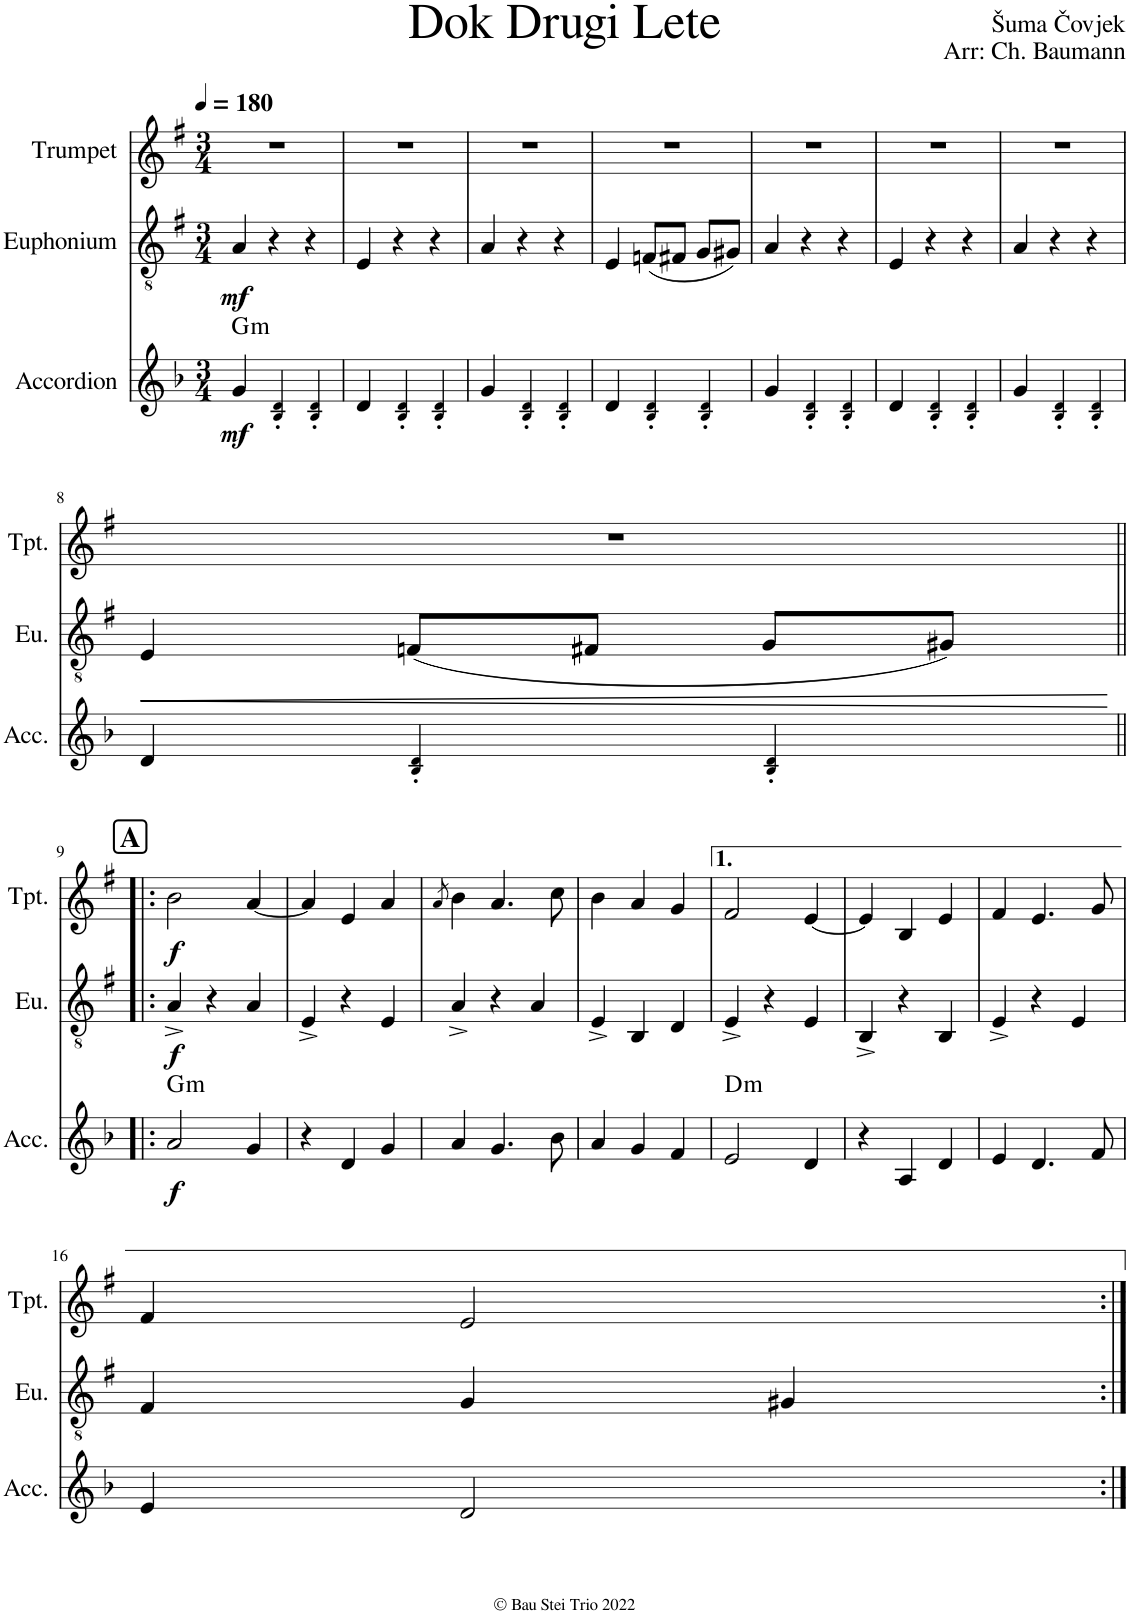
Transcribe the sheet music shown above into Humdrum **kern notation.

**kern	**dynam	**harte	**kern	**dynam	**kern	**dynam
*part3	*part3	*part3	*part2	*part2	*part1	*part1
*staff3	*staff3	*	*staff2	*staff2	*staff1	*staff1
*I"Accordion	*	*	*I"Euphonium	*	*I"Trumpet	*
*I'Acc.	*	*	*I'Eu.	*	*I'Tpt.	*
*clefG2	*	*	*clefGv2	*	*clefG2	*
*	*	*	*Trd1c2	*	*Trd1c2	*
*k[b-]	*	*	*k[f#]	*	*k[f#]	*
*M3/4	*	*	*M3/4	*	*M3/4	*
*MM180	*	*	*MM180	*	*MM180	*
=1	=1	=1	=1	=1	=1	=1
!	!LO:DY:b	!LO:H:kt=m	!	!LO:DY:b	!	!
4g/	mf	G:min	4A/	mf	2.r	.
4B-!/' 4d!/'	.	.	4r	.	.	.
4B-!/' 4d!/'	.	.	4r	.	.	.
=2	=2	=2	=2	=2	=2	=2
4d/	.	.	4E/	.	2.r	.
4B-!/' 4d!/'	.	.	4r	.	.	.
4B-!/' 4d!/'	.	.	4r	.	.	.
=3	=3	=3	=3	=3	=3	=3
4g/	.	.	4A/	.	2.r	.
4B-!/' 4d!/'	.	.	4r	.	.	.
4B-!/' 4d!/'	.	.	4r	.	.	.
=4	=4	=4	=4	=4	=4	=4
4d/	.	.	4E/	.	2.r	.
4B-!/' 4d!/'	.	.	(8Fn/L	.	.	.
.	.	.	8F#X/J	.	.	.
4B-!/' 4d!/'	.	.	8G/L	.	.	.
.	.	.	8G#X/J)	.	.	.
=5	=5	=5	=5	=5	=5	=5
4g/	.	.	4A/	.	2.r	.
4B-!/' 4d!/'	.	.	4r	.	.	.
4B-!/' 4d!/'	.	.	4r	.	.	.
=6	=6	=6	=6	=6	=6	=6
4d/	.	.	4E/	.	2.r	.
4B-!/' 4d!/'	.	.	4r	.	.	.
4B-!/' 4d!/'	.	.	4r	.	.	.
=7	=7	=7	=7	=7	=7	=7
4g/	.	.	4A/	.	2.r	.
4B-!/' 4d!/'	.	.	4r	.	.	.
4B-!/' 4d!/'	.	.	4r	.	.	.
!!LO:LB:g=z
=8	=8	=8	=8	=8	=8	=8
!	!	!	!	!LO:HP:b	!	!
4d/	.	.	4E/	<	2.r	.
4B-!/' 4d!/'	.	.	(8Fn/L	.	.	.
.	.	.	8F#X/J	.	.	.
4B-!/' 4d!/'	.	.	8G/L	.	.	.
.	.	.	8G#X/J)	.	.	.
.	.	.	.	[	.	.
!!LO:LB:g=z
!!LO:REH:place=s1:a:B:cj:fs=14:t=A
=9!|:	=9!|:	=9!|:	=9!|:	=9!|:	=9!|:	=9!|:
!	!LO:DY:b	!LO:H:kt=m	!	!LO:DY:b	!	!LO:DY:b
2a/	f	G:min	4A^/	f	2b\	f
.	.	.	4r	.	.	.
4g/	.	.	4A/	.	[4a/	.
=10	=10	=10	=10	=10	=10	=10
4r	.	.	4E^/	.	4a/]	.
4d/	.	.	4r	.	4e/	.
4g/	.	.	4E/	.	4a/	.
=11	=11	=11	=11	=11	=11	=11
.	.	.	.	.	8qa/	.
4a/	.	.	4A^/	.	4b\	.
4.g/	.	.	4r	.	4.a/	.
.	.	.	4A/	.	.	.
8b-\	.	.	.	.	8cc\	.
=12	=12	=12	=12	=12	=12	=12
4a/	.	.	4E^/	.	4b\	.
4g/	.	.	4BB/	.	4a/	.
4f/	.	.	4D/	.	4g/	.
=13	=13	=13	=13	=13	=13	=13
!	!	!LO:H:kt=m	!	!	!	!
2e/	.	D:min	4E^/	.	2f#/	.
.	.	.	4r	.	.	.
4d/	.	.	4E/	.	[4e/	.
=14	=14	=14	=14	=14	=14	=14
4r	.	.	4BB^/	.	4e/]	.
4A/	.	.	4r	.	4B/	.
4d/	.	.	4BB/	.	4e/	.
=15	=15	=15	=15	=15	=15	=15
4e/	.	.	4E^/	.	4f#/	.
4.d/	.	.	4r	.	4.e/	.
.	.	.	4E/	.	.	.
8f/	.	.	.	.	8g/	.
!!LO:LB:g=z
=16	=16	=16	=16	=16	=16	=16
4e/	.	.	4F#/	.	4f#/	.
2d/	.	.	4G/	.	2e/	.
.	.	.	4G#X/	.	.	.
=:|!	=:|!	=:|!	=:|!	=:|!	=:|!	=:|!
*-	*-	*-	*-	*-	*-	*-
